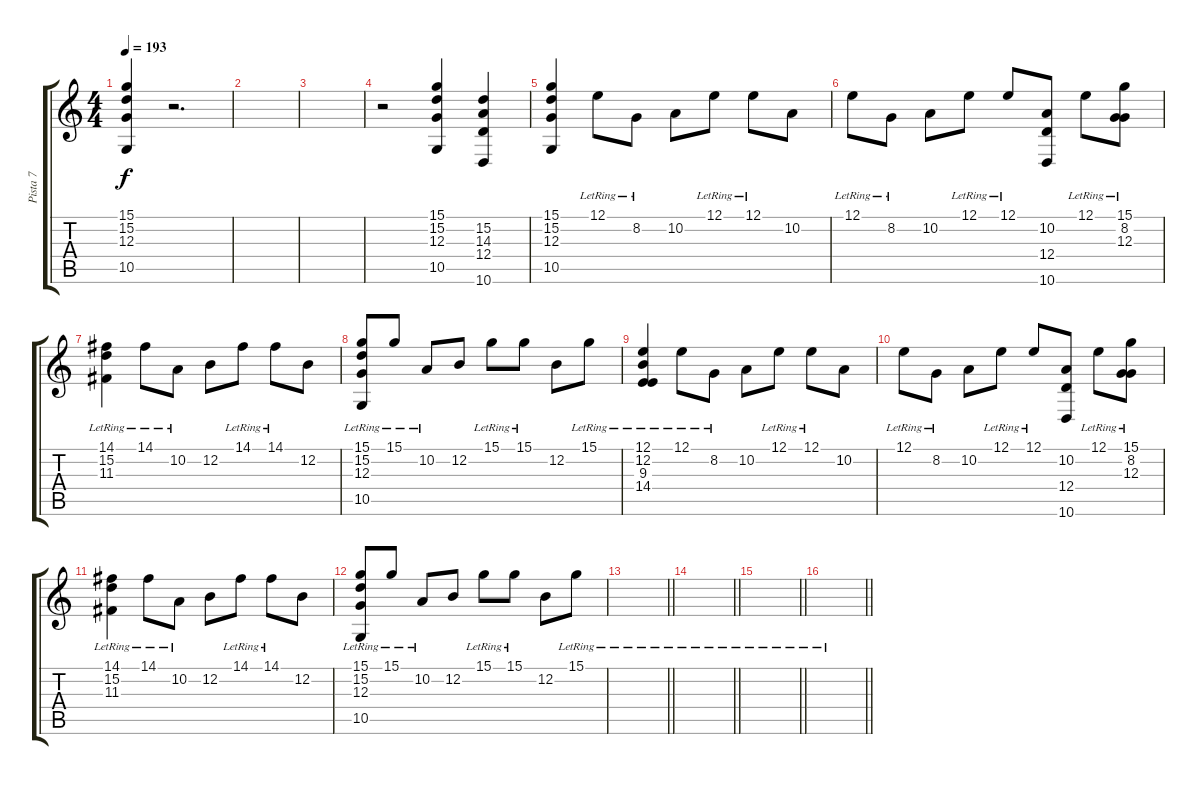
\track ("Pista 7" "Pista 7") {instrument tangoaccordion}
\staff {score tabs}
\tuning (E4 B3 G3 D3 A2 E2) {hide}
\ts (4 4)
\tempo 193
\clef g2
\ks c
(15.1 15.2 12.3 10.5).4{dy f} r.2{d} |
|
|
r.2 (15.1 15.2 12.3 10.5).4 (15.2 14.3 12.4 10.6).4 |
(15.1 15.2 12.3 10.5).4 12.1{lr}.8 8.2{lr}.8 10.2.8 12.1{lr}.8 12.1{lr}.8 10.2.8 |
12.1{lr}.8 8.2{lr}.8 10.2.8 12.1{lr}.8 12.1{lr}.8 (10.2 12.4 10.6).8 12.1{lr}.8 (15.1{lr} 8.2{lr} 12.3).8 |
(14.1{lr} 15.2{lr} 11.3{lr}).4 14.1{lr}.8 10.2{lr}.8 12.2.8 14.1{lr}.8 14.1{lr}.8 12.2.8 |
(15.1{lr} 15.2 12.3 10.5).8 15.1{lr}.8 10.2{lr}.8 12.2.8 15.1{lr}.8 15.1{lr}.8 12.2.8 15.1{lr}.8 |
(12.1{lr} 12.2 9.3 14.4).4 12.1{lr}.8 8.2{lr}.8 10.2.8 12.1{lr}.8 12.1{lr}.8 10.2.8 |
12.1{lr}.8 8.2{lr}.8 10.2.8 12.1{lr}.8 12.1{lr}.8 (10.2 12.4 10.6).8 12.1{lr}.8 (15.1 8.2{lr} 12.3).8 |
(14.1{lr} 15.2 11.3).4 14.1{lr}.8 10.2{lr}.8 12.2.8 14.1{lr}.8 14.1{lr}.8 12.2.8 |
(15.1{lr} 15.2 12.3 10.5).8 15.1{lr}.8 10.2{lr}.8 12.2.8 15.1{lr}.8 15.1{lr}.8 12.2.8 15.1{lr}.8 |
\barLineRight lightlight
|
\barLineRight lightlight
|
\barLineRight lightlight
|
\barLineRight lightlight
